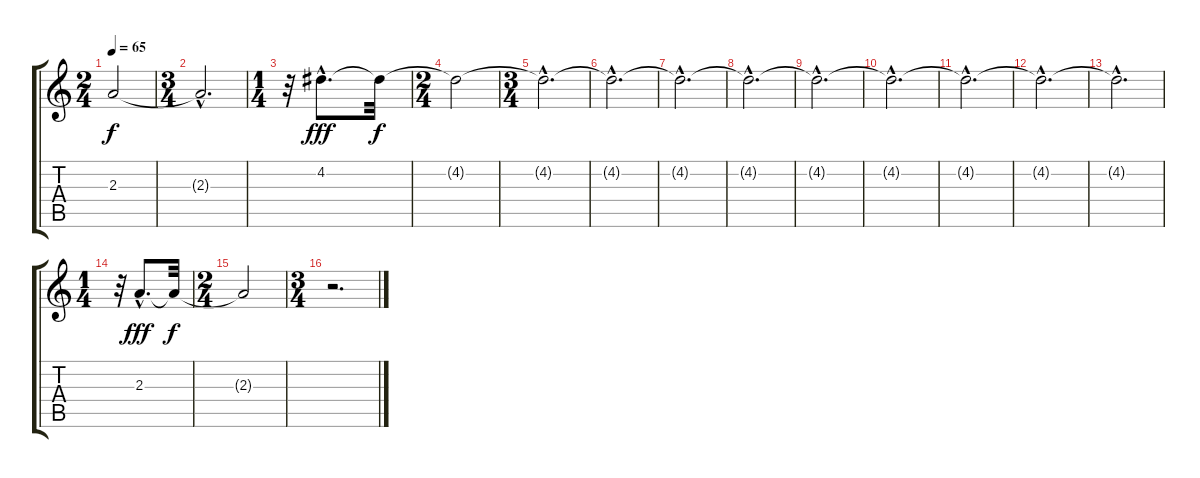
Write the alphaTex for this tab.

\track "" {instrument acousticguitarnylon}
\staff {score tabs}
\tuning (E4 B3 G3 D3 A2 E2) {hide}
\ts (2 4)
\tempo 65
\clef g2
\ks c
2.3{t}.2{dy f} |
\ts (3 4)
2.3{hac t}.2{d} |
\ts (1 4)
r.32 4.2{hac}.8{d dy fff} 4.2{t}.32{dy f} |
\ts (2 4)
4.2{t}.2 |
\ts (3 4)
4.2{hac t}.2{d} |
4.2{hac t}.2{d} |
4.2{hac t}.2{d} |
4.2{hac t}.2{d} |
4.2{hac t}.2{d} |
4.2{hac t}.2{d} |
4.2{hac t}.2{d} |
4.2{hac t}.2{d} |
4.2{hac t}.2{d} |
\ts (1 4)
r.32 2.3{hac}.8{d dy fff} 2.3{t}.32{dy f} |
\ts (2 4)
2.3{t}.2 |
\ts (3 4)
r.2{d}
